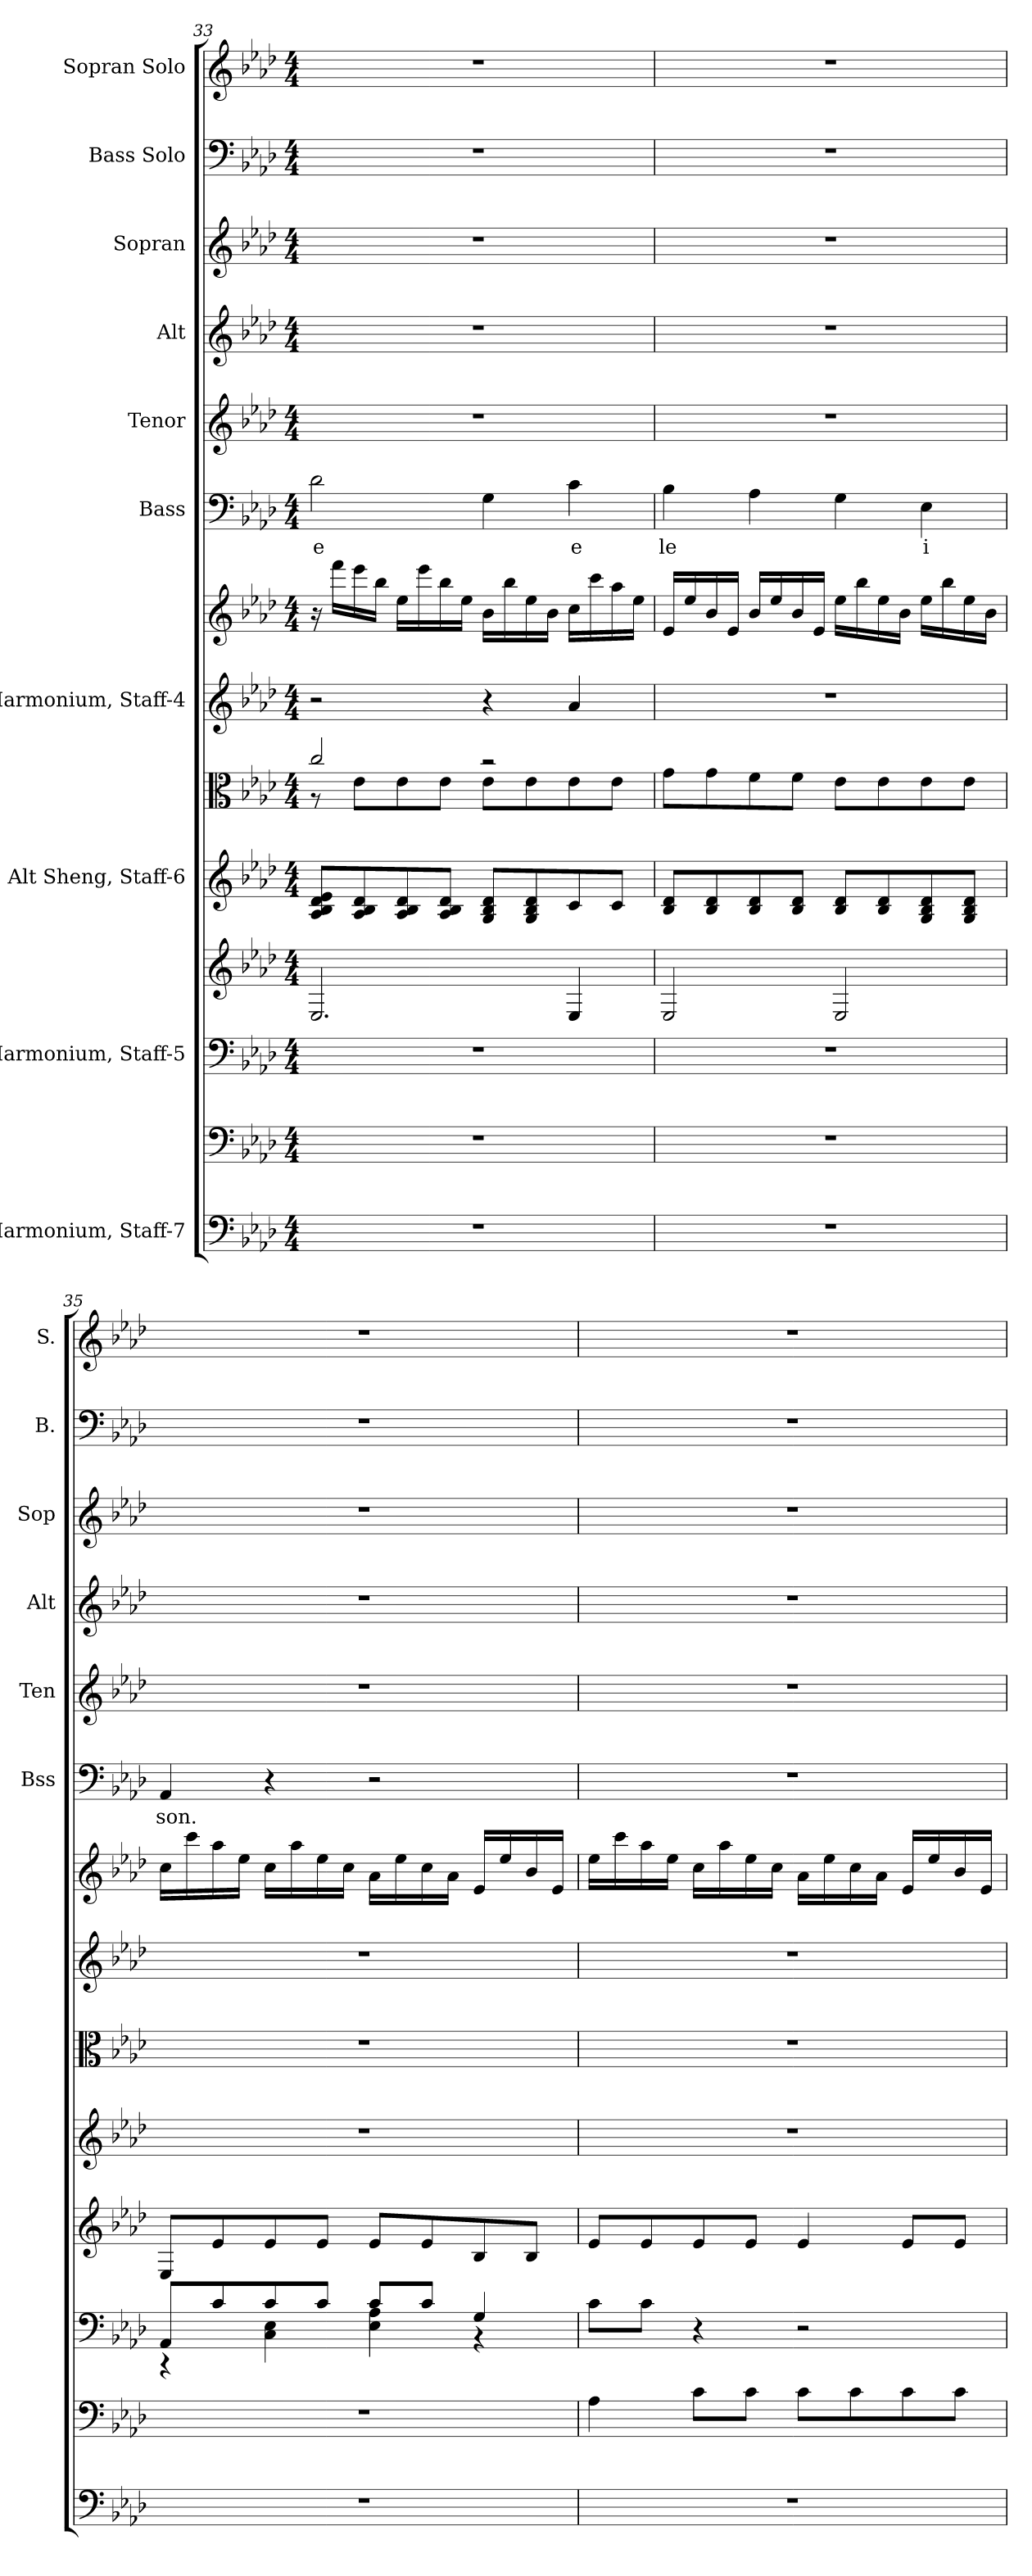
**kern	**kern	**kern	**kern	**kern	**kern	**kern	**kern	**kern	**text	**kern	**kern	**kern	**kern	**kern
*part10	*part10	*part9	*part9	*part8	*part8	*part7	*part7	*part6	*part6	*part5	*part4	*part3	*part2	*part1
*staff14	*staff13	*staff12	*staff11	*staff10	*staff9	*staff8	*staff7	*staff6	*staff6	*staff5	*staff4	*staff3	*staff2	*staff1
*I"Harmonium, Staff-7	*	*I"Harmonium, Staff-5	*	*I"Alt Sheng, Staff-6	*	*I"Harmonium, Staff-4	*	*I"Bass	*	*I"Tenor	*I"Alt	*I"Sopran	*I"Bass Solo	*I"Sopran Solo
*	*	*	*	*	*	*	*	*I'Bss	*	*I'Ten	*I'Alt	*I'Sop	*I'B.	*I'S.
!!LO:PB:g=z
*clefF4	*clefF4	*clefF4	*clefG2	*clefG2	*clefC3	*clefG2	*clefG2	*clefF4	*	*clefG2	*clefG2	*clefG2	*clefF4	*clefG2
*	*	*	*	*	*	*	*	*	*	*ITrd4c7	*ITrd2c3	*ITrd2c3	*	*
*k[b-e-a-d-]	*k[b-e-a-d-]	*k[b-e-a-d-]	*k[b-e-a-d-]	*k[b-e-a-d-]	*k[b-e-a-d-]	*k[b-e-a-d-]	*k[b-e-a-d-]	*k[b-e-a-d-]	*	*k[b-e-a-d-g-]	*k[b-]	*k[b-]	*k[b-e-a-d-]	*k[b-e-a-d-]
*M4/4	*M4/4	*M4/4	*M4/4	*M4/4	*M4/4	*M4/4	*M4/4	*M4/4	*	*M4/4	*M4/4	*M4/4	*M4/4	*M4/4
=33	=33	=33	=33	=33	=33	=33	=33	=33	=33	=33	=33	=33	=33	=33
*	*	*	*	*	*^	*	*	*	*	*	*	*	*	*
1r	1r	1r	2.E-/	8A-/ 8B-/ 8d-/ 8e-/L	2cc/	8r	2r	16r	2d-\	e	1r	1r	1r	1r	1r
.	.	.	.	.	.	.	.	16fff\LL	.	.	.	.	.	.	.
.	.	.	.	8A-/ 8B-/ 8d-/	.	8e-\L	.	16eee-\	.	.	.	.	.	.	.
.	.	.	.	.	.	.	.	16bb-\JJ	.	.	.	.	.	.	.
.	.	.	.	8A-/ 8B-/ 8d-/	.	8e-\	.	16ee-\LL	.	.	.	.	.	.	.
.	.	.	.	.	.	.	.	16eee-\	.	.	.	.	.	.	.
.	.	.	.	8A-/ 8B-/ 8d-/J	.	8e-\J	.	16bb-\	.	.	.	.	.	.	.
.	.	.	.	.	.	.	.	16ee-\JJ	.	.	.	.	.	.	.
.	.	.	.	8G/ 8B-/ 8d-/L	2r	8e-\L	4r	16b-\LL	4G\	.	.	.	.	.	.
.	.	.	.	.	.	.	.	16bb-\	.	.	.	.	.	.	.
.	.	.	.	8G/ 8B-/ 8d-/	.	8e-\	.	16ee-\	.	.	.	.	.	.	.
.	.	.	.	.	.	.	.	16b-\JJ	.	.	.	.	.	.	.
.	.	.	4E-/	8c/	.	8e-\	4a-/	16cc\LL	4c\	e	.	.	.	.	.
.	.	.	.	.	.	.	.	16ccc\	.	.	.	.	.	.	.
.	.	.	.	8c/J	.	8e-\J	.	16aa-\	.	.	.	.	.	.	.
.	.	.	.	.	.	.	.	16ee-\JJ	.	.	.	.	.	.	.
*	*	*	*	*	*v	*v	*	*	*	*	*	*	*	*	*
=34	=34	=34	=34	=34	=34	=34	=34	=34	=34	=34	=34	=34	=34	=34
1r	1r	1r	2E-/	8B-/ 8d-/L	8g\L	1r	16e-/LL	4B-\	le	1r	1r	1r	1r	1r
.	.	.	.	.	.	.	16ee-/	.	.	.	.	.	.	.
.	.	.	.	8B-/ 8d-/	8g\	.	16b-/	.	.	.	.	.	.	.
.	.	.	.	.	.	.	16e-/JJ	.	.	.	.	.	.	.
.	.	.	.	8B-/ 8d-/	8f\	.	16b-/LL	4A-\	.	.	.	.	.	.
.	.	.	.	.	.	.	16ee-/	.	.	.	.	.	.	.
.	.	.	.	8B-/ 8d-/J	8f\J	.	16b-/	.	.	.	.	.	.	.
.	.	.	.	.	.	.	16e-/JJ	.	.	.	.	.	.	.
.	.	.	2E-/	8B-/ 8d-/L	8e-\L	.	16ee-\LL	4G\	.	.	.	.	.	.
.	.	.	.	.	.	.	16bb-\	.	.	.	.	.	.	.
.	.	.	.	8B-/ 8d-/	8e-\	.	16ee-\	.	.	.	.	.	.	.
.	.	.	.	.	.	.	16b-\JJ	.	.	.	.	.	.	.
.	.	.	.	8G/ 8B-/ 8d-/	8e-\	.	16ee-\LL	4E-\	i	.	.	.	.	.
.	.	.	.	.	.	.	16bb-\	.	.	.	.	.	.	.
.	.	.	.	8G/ 8B-/ 8d-/J	8e-\J	.	16ee-\	.	.	.	.	.	.	.
.	.	.	.	.	.	.	16b-\JJ	.	.	.	.	.	.	.
!!LO:PB:g=z
=35	=35	=35	=35	=35	=35	=35	=35	=35	=35	=35	=35	=35	=35	=35
*	*	*^	*	*	*	*	*	*	*	*	*	*	*	*
1r	1r	8AA-/L	4r	8E-/L	1r	1r	1r	16cc\LL	4AA-/	son.	1r	1r	1r	1r	1r
.	.	.	.	.	.	.	.	16ccc\	.	.	.	.	.	.	.
.	.	8c/	.	8e-/	.	.	.	16aa-\	.	.	.	.	.	.	.
.	.	.	.	.	.	.	.	16ee-\JJ	.	.	.	.	.	.	.
.	.	8c/	4C\ 4E-\	8e-/	.	.	.	16cc\LL	4r	.	.	.	.	.	.
.	.	.	.	.	.	.	.	16aa-\	.	.	.	.	.	.	.
.	.	8c/J	.	8e-/J	.	.	.	16ee-\	.	.	.	.	.	.	.
.	.	.	.	.	.	.	.	16cc\JJ	.	.	.	.	.	.	.
.	.	8c/L	4E-\ 4A-\	8e-/L	.	.	.	16a-\LL	2r	.	.	.	.	.	.
.	.	.	.	.	.	.	.	16ee-\	.	.	.	.	.	.	.
.	.	8c/J	.	8e-/	.	.	.	16cc\	.	.	.	.	.	.	.
.	.	.	.	.	.	.	.	16a-\JJ	.	.	.	.	.	.	.
.	.	4G/	4r	8B-/	.	.	.	16e-/LL	.	.	.	.	.	.	.
.	.	.	.	.	.	.	.	16ee-/	.	.	.	.	.	.	.
.	.	.	.	8B-/J	.	.	.	16b-/	.	.	.	.	.	.	.
.	.	.	.	.	.	.	.	16e-/JJ	.	.	.	.	.	.	.
*	*	*v	*v	*	*	*	*	*	*	*	*	*	*	*	*
=36	=36	=36	=36	=36	=36	=36	=36	=36	=36	=36	=36	=36	=36	=36
1r	4A-\	8c\L	8e-/L	1r	1r	1r	16ee-\LL	1r	.	1r	1r	1r	1r	1r
.	.	.	.	.	.	.	16ccc\	.	.	.	.	.	.	.
.	.	8c\J	8e-/	.	.	.	16aa-\	.	.	.	.	.	.	.
.	.	.	.	.	.	.	16ee-\JJ	.	.	.	.	.	.	.
.	8c\L	4r	8e-/	.	.	.	16cc\LL	.	.	.	.	.	.	.
.	.	.	.	.	.	.	16aa-\	.	.	.	.	.	.	.
.	8c\J	.	8e-/J	.	.	.	16ee-\	.	.	.	.	.	.	.
.	.	.	.	.	.	.	16cc\JJ	.	.	.	.	.	.	.
.	8c\L	2r	4e-/	.	.	.	16a-\LL	.	.	.	.	.	.	.
.	.	.	.	.	.	.	16ee-\	.	.	.	.	.	.	.
.	8c\	.	.	.	.	.	16cc\	.	.	.	.	.	.	.
.	.	.	.	.	.	.	16a-\JJ	.	.	.	.	.	.	.
.	8c\	.	8e-/L	.	.	.	16e-/LL	.	.	.	.	.	.	.
.	.	.	.	.	.	.	16ee-/	.	.	.	.	.	.	.
.	8c\J	.	8e-/J	.	.	.	16b-/	.	.	.	.	.	.	.
.	.	.	.	.	.	.	16e-/JJ	.	.	.	.	.	.	.
=	=	=	=	=	=	=	=	=	=	=	=	=	=	=
*-	*-	*-	*-	*-	*-	*-	*-	*-	*-	*-	*-	*-	*-	*-
